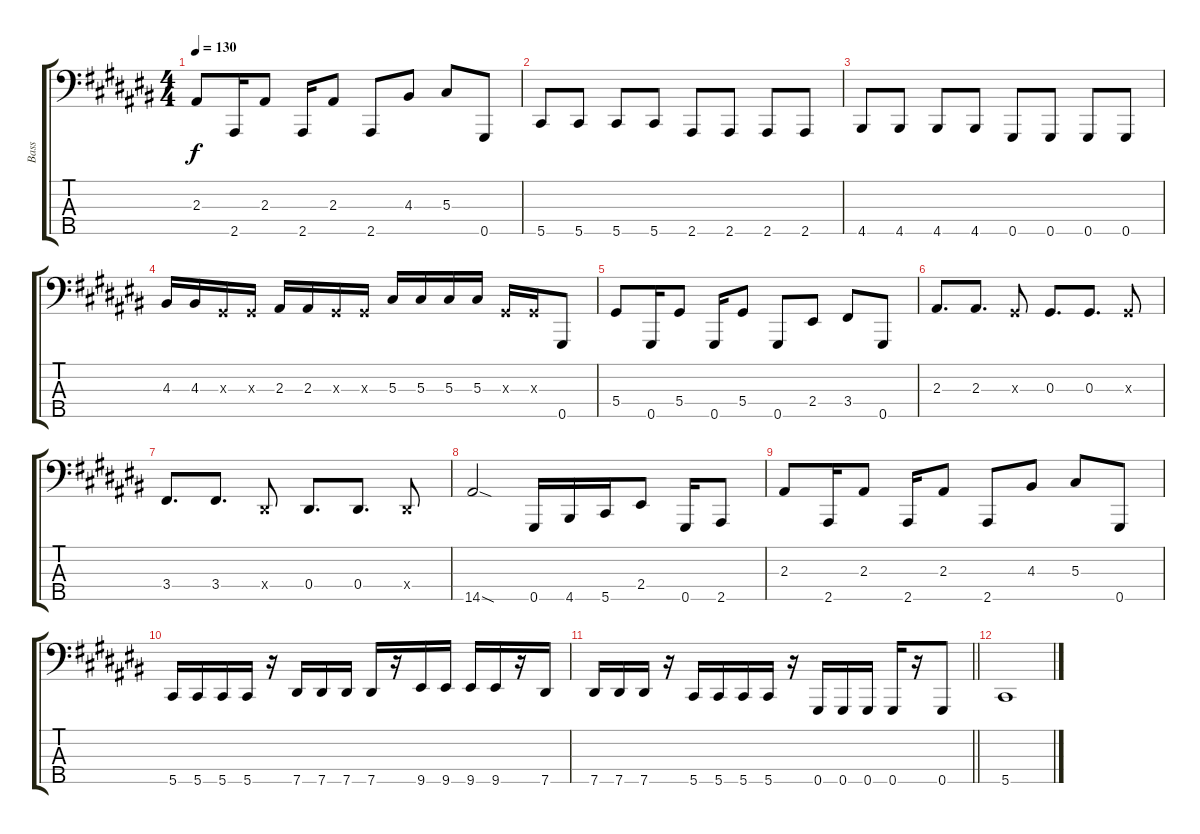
\track ("Bass" "Bass") {instrument electricbasspick}
\staff {score tabs}
\tuning (Gb2 Db2 Ab1 Eb1 Ab0) {hide}
\ts (4 4)
\tempo 130
\clef f4
\ks a#minor
2.3.8{dy f instrument slapbass1} 2.5.16 2.3.8 2.5.16 2.3.8 2.5.8 4.3.8{instrument electricbasspick} 5.3.8 0.5.8 |
5.5.8 5.5.8 5.5.8 5.5.8 2.5.8 2.5.8 2.5.8 2.5.8 |
4.5.8 4.5.8 4.5.8 4.5.8 0.5.8 0.5.8 0.5.8 0.5.8 |
4.3.16 4.3.16 0.3{x}.16 0.3{x}.16 2.3.16 2.3.16 0.3{x}.16 0.3{x}.16 5.3.16 5.3.16 5.3.16 5.3.16 0.3{x}.16 0.3{x}.16 0.5.8 |
5.4.8{instrument slapbass1} 0.5.16 5.4.8 0.5.16 5.4.8 0.5.8 2.4.8{instrument electricbasspick} 3.4.8 0.5.8 |
2.3.8{d} 2.3.8{d} 0.3{x}.8 0.3.8{d} 0.3.8{d} 0.3{x}.8 |
3.4.8{d} 3.4.8{d} 0.4{x}.8 0.4.8{d} 0.4.8{d} 0.4{x}.8 |
14.5{sod}.2{instrument slapbass1} 0.5.16{instrument electricbasspick} 4.5.16 5.5.16 2.4.8 0.5.16 2.5.8 |
2.3.8{instrument slapbass1} 2.5.16 2.3.8 2.5.16 2.3.8 2.5.8 4.3.8{instrument electricbasspick} 5.3.8 0.5.8 |
5.5.16 5.5.16 5.5.16 5.5.16 r.16 7.5.16 7.5.16 7.5.16 7.5.16 r.16 9.5.16 9.5.16 9.5.16 9.5.16 r.16 7.5.16 |
\barLineRight lightlight
7.5.16 7.5.16 7.5.16 r.16 5.5.16 5.5.16 5.5.16 5.5.16 r.16 0.5.16 0.5.16 0.5.16 0.5.16 r.16 0.5.8 |
5.5.1
